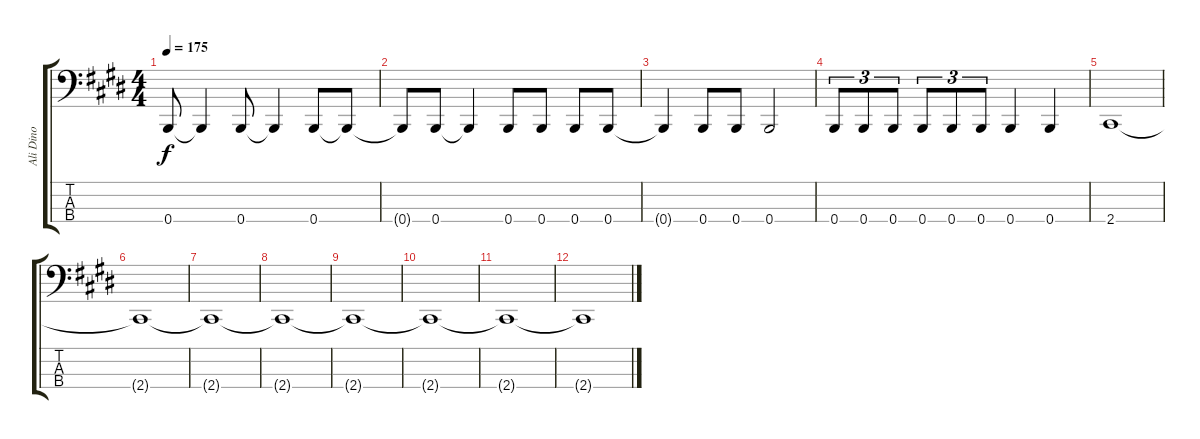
\track ("Ali Dino" "Ali Dino") {instrument electricbasspick}
\staff {score tabs}
\tuning (E2 B1 Gb1 B0) {hide}
\ts (4 4)
\tempo 175
\clef f4
\ks e
0.4.8{dy f} 0.4{t}.4 0.4.8 0.4{t}.4 0.4.8 0.4{t}.8 |
0.4{t}.8 0.4.8 0.4{t}.4 0.4.8 0.4.8 0.4.8 0.4.8 |
0.4{t}.4 0.4.8 0.4.8 0.4.2 |
0.4.8{tu (3 2)} 0.4.8{tu (3 2)} 0.4.8{tu (3 2)} 0.4.8{tu (3 2)} 0.4.8{tu (3 2)} 0.4.8{tu (3 2)} 0.4.4 0.4.4 |
2.4.1 |
2.4{t}.1 |
2.4{t}.1 |
2.4{t}.1 |
2.4{t}.1{volume 0} |
2.4{t}.1 |
2.4{t}.1 |
2.4{t}.1
